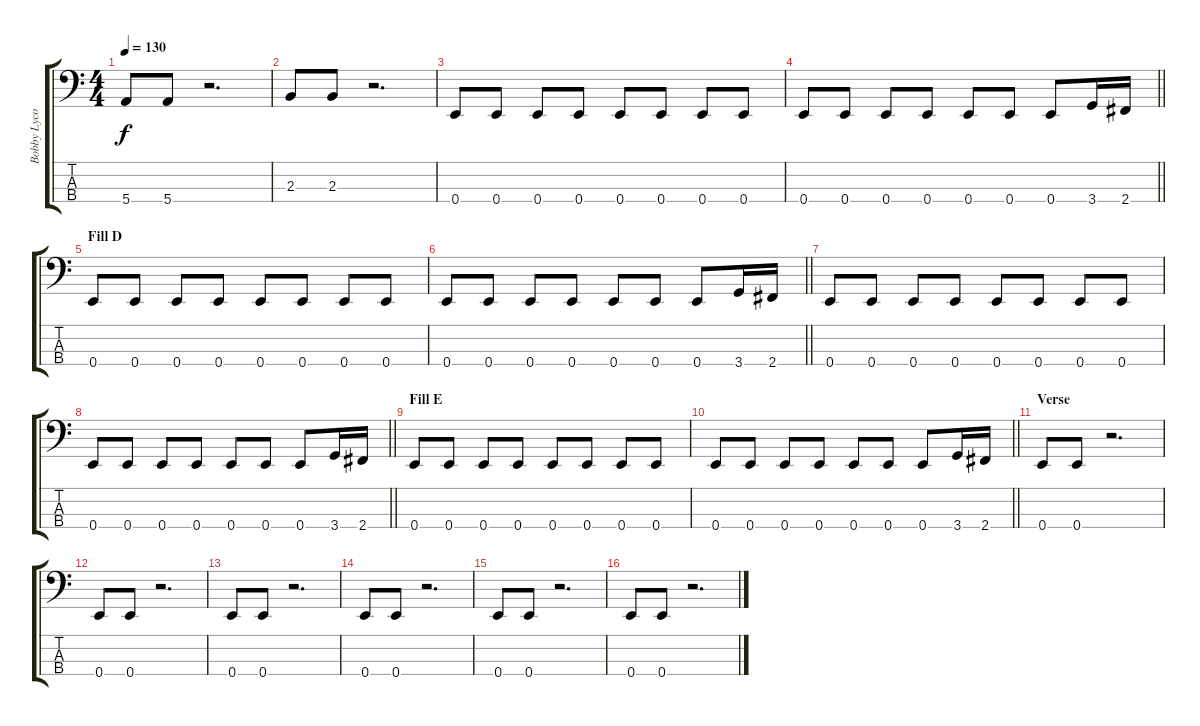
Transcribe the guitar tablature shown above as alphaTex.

\track ("Bobby Lycon" "Bobby Lyco") {instrument electricbassfinger}
\staff {score tabs}
\tuning (G2 D2 A1 E1) {hide}
\ts (4 4)
\tempo 130
\clef f4
\ks c
5.4{t}.8{dy f} 5.4.8 r.2{d} |
2.3.8 2.3.8 r.2{d} |
0.4.8 0.4.8 0.4.8 0.4.8 0.4.8 0.4.8 0.4.8 0.4.8 |
\barLineRight lightlight
0.4.8 0.4.8 0.4.8 0.4.8 0.4.8 0.4.8 0.4.8 3.4.16 2.4.16 |
\section ("" "Fill D")
0.4.8 0.4.8 0.4.8 0.4.8 0.4.8 0.4.8 0.4.8 0.4.8 |
\barLineRight lightlight
0.4.8 0.4.8 0.4.8 0.4.8 0.4.8 0.4.8 0.4.8 3.4.16 2.4.16 |
0.4.8 0.4.8 0.4.8 0.4.8 0.4.8 0.4.8 0.4.8 0.4.8 |
\barLineRight lightlight
0.4.8 0.4.8 0.4.8 0.4.8 0.4.8 0.4.8 0.4.8 3.4.16 2.4.16 |
\section ("" "Fill E")
0.4.8 0.4.8 0.4.8 0.4.8 0.4.8 0.4.8 0.4.8 0.4.8 |
\barLineRight lightlight
0.4.8 0.4.8 0.4.8 0.4.8 0.4.8 0.4.8 0.4.8 3.4.16 2.4.16 |
\section ("" "Verse")
0.4.8 0.4.8 r.2{d} |
0.4.8 0.4.8 r.2{d} |
0.4.8 0.4.8 r.2{d} |
0.4.8 0.4.8 r.2{d} |
0.4.8 0.4.8 r.2{d} |
0.4.8 0.4.8 r.2{d}
